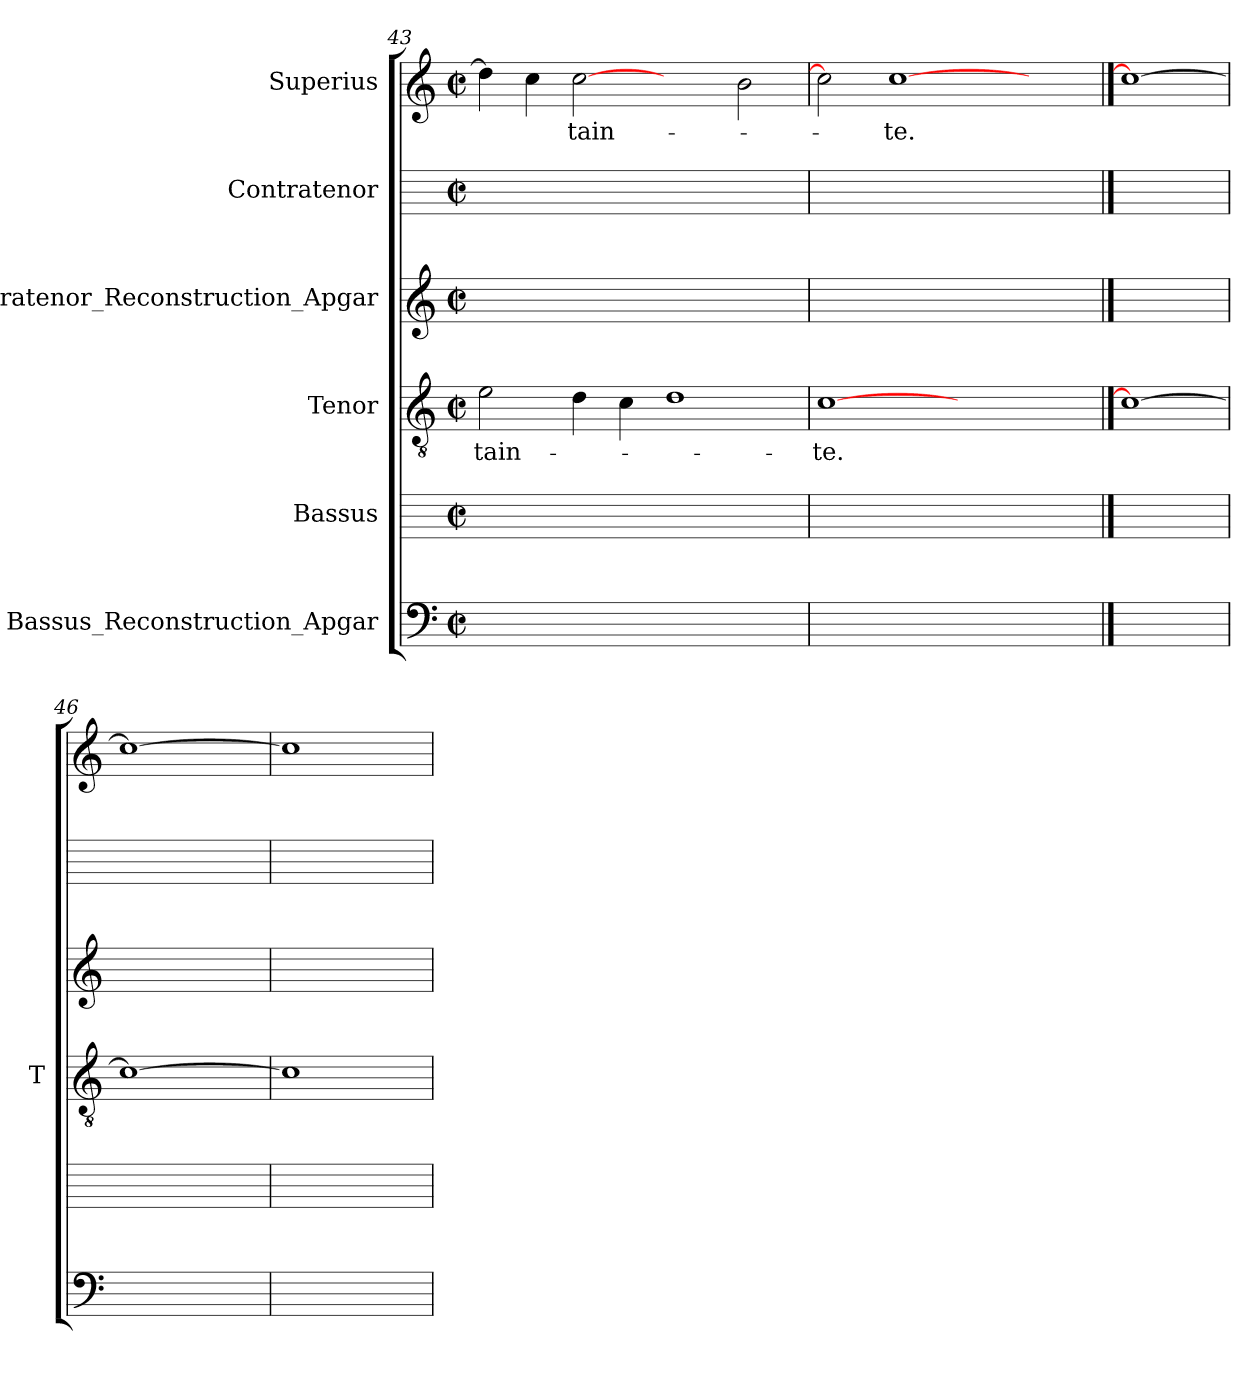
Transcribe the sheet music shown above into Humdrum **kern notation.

**kern	**kern	**kern	**text	**kern	**kern	**kern	**text
*part6	*part5	*part4	*part4	*part3	*part2	*part1	*part1
*staff6	*staff5	*staff4	*staff4	*staff3	*staff2	*staff1	*staff1
*I"Bassus_Reconstruction_Apgar	*I"Bassus	*I"Tenor	*	*I"Contratenor_Reconstruction_Apgar	*I"Contratenor	*I"Superius	*
*	*	*I'T	*	*	*	*	*
*clefF4	*	*clefGv2	*	*clefG2	*	*clefG2	*
*k[]	*	*k[]	*	*k[]	*	*k[]	*
*C:	*	*C:	*	*C:	*	*C:	*
*M2/2	*M2/2	*M2/2	*	*M2/2	*M2/2	*M2/2	*
*met(c|)	*met(c|)	*met(c|)	*	*met(c|)	*met(c|)	*met(c|)	*
=43	=43	=43	=43	=43	=43	=43	=43
1ryy	1ryy	2e	tain-	1ryy	1ryy	4dd]	.
.	.	.	.	.	.	4cc	.
.	.	4d	.	.	.	[2cc	tain-
.	.	4c	.	.	.	.	.
1ryy	1ryy	1d	.	1ryy	1ryy	2ryy	.
.	.	.	.	.	.	2b	.
=44	=44	=44	=44	=44	=44	=44	=44
1ryy	1ryy	[1c	-te.	1ryy	1ryy	2cc]	.
.	.	.	.	.	.	[1cc	-te.
1ryy	1ryy	1ryy	.	1ryy	1ryy	.	.
.	.	.	.	.	.	2ryy	.
==45	==45	==45	==45	==45	==45	==45	==45
1ryy	1ryy	1c_	.	1ryy	1ryy	1cc_	.
=46	=46	=46	=46	=46	=46	=46	=46
1ryy	1ryy	1c_	.	1ryy	1ryy	1cc_	.
=47	=47	=47	=47	=47	=47	=47	=47
1ryy	1ryy	1c]	.	1ryy	1ryy	1cc]	.
=	=	=	=	=	=	=	=
*-	*-	*-	*-	*-	*-	*-	*-
